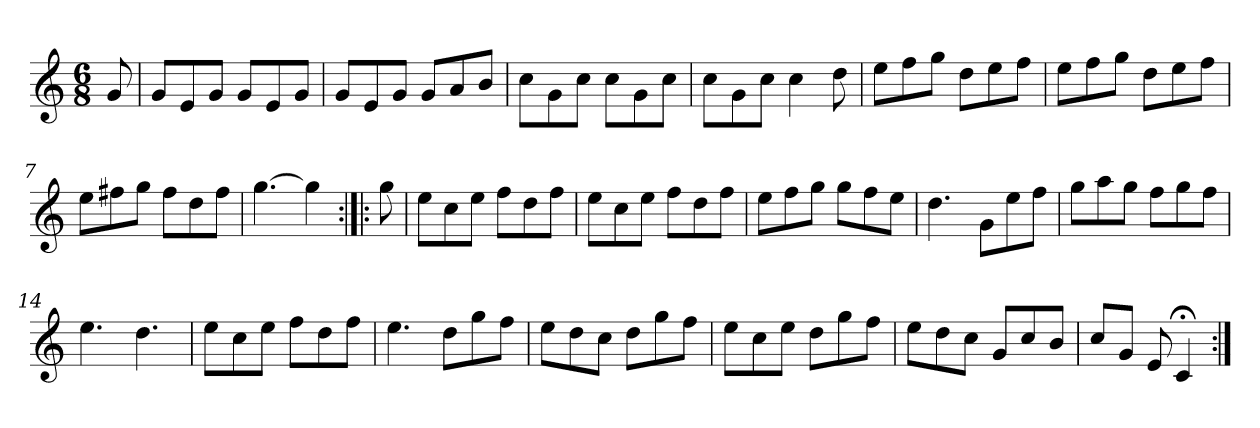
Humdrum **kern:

**kern
*part1
*staff1
*clefG2
*k[]
*G:mix
*M6/8
*MM120
=
8g
=1
8g/L
8e/
8g/J
8g/L
8e/
8g/J
=2
8g/L
8e/
8g/J
8g/L
8a/
8b/J
=3
8cc\L
8g\
8cc\J
8cc\L
8g\
8cc\J
=4
8cc\L
8g\
8cc\J
4cc
8dd
=5
8ee\L
8ff\
8gg\J
8dd\L
8ee\
8ff\J
=6
8ee\L
8ff\
8gg\J
8dd\L
8ee\
8ff\J
=7
8ee\L
8ff#X\
8gg\J
8ff#\L
8dd\
8ff#\J
=8
[4.gg
4gg]
=:|!|:
8gg
=9
8ee\L
8cc\
8ee\J
8ff\L
8dd\
8ff\J
=10
8ee\L
8cc\
8ee\J
8ff\L
8dd\
8ff\J
=11
8ee\L
8ff\
8gg\J
8gg\L
8ff\
8ee\J
=12
4.dd
8g\L
8ee\
8ff\J
=13
8gg\L
8aa\
8gg\J
8ff\L
8gg\
8ff\J
=14
4.ee
4.dd
=15
8ee\L
8cc\
8ee\J
8ff\L
8dd\
8ff\J
=16
4.ee
8dd\L
8gg\
8ff\J
=17
8ee\L
8dd\
8cc\J
8dd\L
8gg\
8ff\J
=18
8ee\L
8cc\
8ee\J
8dd\L
8gg\
8ff\J
=19
8ee\L
8dd\
8cc\J
8g/L
8cc/
8b/J
=20
8cc/L
8g/J
8e
4c;<
=:|!
*-
